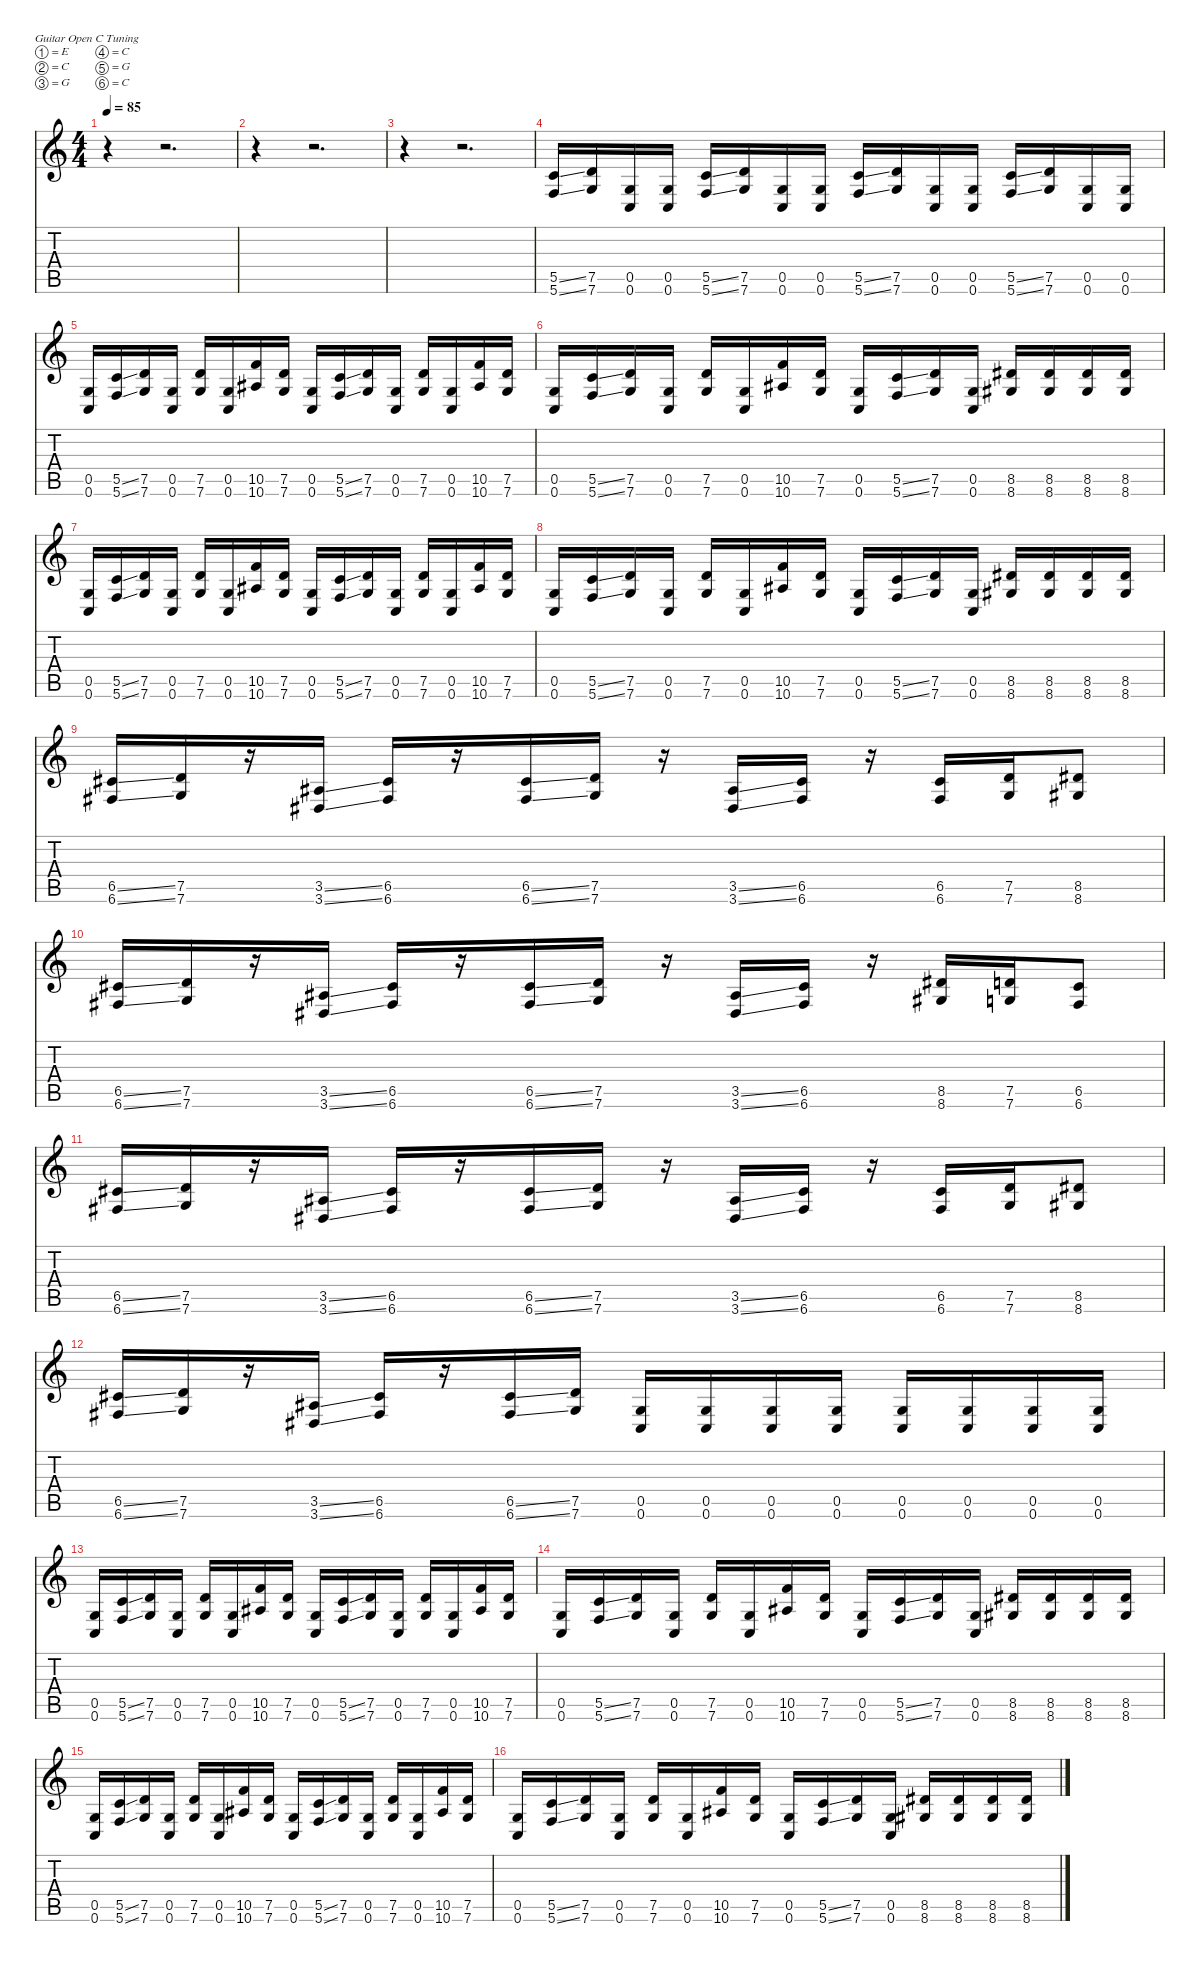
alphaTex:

\defaultSystemsLayout 4
\hideDynamics
\bracketExtendMode nobrackets
\singleTrackTrackNamePolicy hidden
\multiTrackTrackNamePolicy hidden
\firstSystemTrackNameMode fullname
\firstSystemTrackNameOrientation horizontal
\otherSystemsTrackNameOrientation horizontal
\track ("Guitar 1" "dist.guit.") {instrument distortionguitar}
\staff {score tabs}
\tuning (E4 C4 G3 C3 G2 C2)
\ts (4 4)
\beaming (8 2 2 2 2)
\tempo 85
\clef g2
\ks c
r.4{dy f instrument distortionguitar beam Down} r.2{d beam Down} |
r.4{beam Down} r.2{d beam Down} |
r.4{beam Down} r.2{d beam Down} |
(5.5{ss} 5.6{ss}).16{beam Up} (7.5 7.6).16{beam Up} (0.5 0.6).16{beam Up} (0.5 0.6).16{beam Up} (5.5{ss} 5.6{ss}).16{beam Up} (7.5 7.6).16{beam Up} (0.5 0.6).16{beam Up} (0.5 0.6).16{beam Up} (5.5{ss} 5.6{ss}).16{beam Up} (7.5 7.6).16{beam Up} (0.5 0.6).16{beam Up} (0.5 0.6).16{beam Up} (5.5{ss} 5.6{ss}).16{beam Up} (7.5 7.6).16{beam Up} (0.5 0.6).16{beam Up} (0.5 0.6).16{beam Up} |
(0.5 0.6).16{beam Up} (5.5{ss} 5.6{ss}).16{beam Up} (7.5 7.6).16{beam Up} (0.5 0.6).16{beam Up} (7.5 7.6).16{beam Up} (0.5 0.6).16{beam Up} (10.5 10.6{acc #}).16{beam Up} (7.5 7.6).16{beam Up} (0.5 0.6).16{beam Up} (5.5{ss} 5.6{ss}).16{beam Up} (7.5 7.6).16{beam Up} (0.5 0.6).16{beam Up} (7.5 7.6).16{beam Up} (0.5 0.6).16{beam Up} (10.5 10.6{acc #}).16{beam Up} (7.5 7.6).16{beam Up} |
(0.5 0.6).16{beam Up} (5.5{ss} 5.6{ss}).16{beam Up} (7.5 7.6).16{beam Up} (0.5 0.6).16{beam Up} (7.5 7.6).16{beam Up} (0.5 0.6).16{beam Up} (10.5 10.6{acc #}).16{beam Up} (7.5 7.6).16{beam Up} (0.5 0.6).16{beam Up} (5.5{ss} 5.6{ss}).16{beam Up} (7.5 7.6).16{beam Up} (0.5 0.6).16{beam Up} (8.5{acc #} 8.6{acc #}).16{beam Up} (8.5{acc #} 8.6{acc #}).16{beam Up} (8.5{acc #} 8.6{acc #}).16{beam Up} (8.5{acc #} 8.6{acc #}).16{beam Up} |
(0.5 0.6).16{beam Up} (5.5{ss} 5.6{ss}).16{beam Up} (7.5 7.6).16{beam Up} (0.5 0.6).16{beam Up} (7.5 7.6).16{beam Up} (0.5 0.6).16{beam Up} (10.5 10.6{acc #}).16{beam Up} (7.5 7.6).16{beam Up} (0.5 0.6).16{beam Up} (5.5{ss} 5.6{ss}).16{beam Up} (7.5 7.6).16{beam Up} (0.5 0.6).16{beam Up} (7.5 7.6).16{beam Up} (0.5 0.6).16{beam Up} (10.5 10.6{acc #}).16{beam Up} (7.5 7.6).16{beam Up} |
(0.5 0.6).16{beam Up} (5.5{ss} 5.6{ss}).16{beam Up} (7.5 7.6).16{beam Up} (0.5 0.6).16{beam Up} (7.5 7.6).16{beam Up} (0.5 0.6).16{beam Up} (10.5 10.6{acc #}).16{beam Up} (7.5 7.6).16{beam Up} (0.5 0.6).16{beam Up} (5.5{ss} 5.6{ss}).16{beam Up} (7.5 7.6).16{beam Up} (0.5 0.6).16{beam Up} (8.5{acc #} 8.6{acc #}).16{beam Up} (8.5{acc #} 8.6{acc #}).16{beam Up} (8.5{acc #} 8.6{acc #}).16{beam Up} (8.5{acc #} 8.6{acc #}).16{beam Up} |
(6.5{ss acc #} 6.6{ss acc #}).16{beam Up} (7.5 7.6).16{beam Up} r.16{beam Up} (3.5{ss acc #} 3.6{ss acc #}).16{beam Up} (6.5{acc #} 6.6{acc #}).16{beam Up} r.16{beam Up} (6.5{ss acc #} 6.6{ss acc #}).16{beam Up} (7.5 7.6).16{beam Up} r.16{beam Up} (3.5{ss acc #} 3.6{ss acc #}).16{beam Up} (6.5{acc #} 6.6{acc #}).16{beam Up} r.16{beam Up} (6.5{acc #} 6.6{acc #}).16{beam Up} (7.5 7.6).16{beam Up} (8.5{acc #} 8.6{acc #}).8{beam Up} |
(6.5{ss acc #} 6.6{ss acc #}).16{beam Up} (7.5 7.6).16{beam Up} r.16{beam Up} (3.5{ss acc #} 3.6{ss acc #}).16{beam Up} (6.5{acc #} 6.6{acc #}).16{beam Up} r.16{beam Up} (6.5{ss acc #} 6.6{ss acc #}).16{beam Up} (7.5 7.6).16{beam Up} r.16{beam Up} (3.5{ss acc #} 3.6{ss acc #}).16{beam Up} (6.5{acc #} 6.6{acc #}).16{beam Up} r.16{beam Up} (8.5{acc #} 8.6{acc #}).16{beam Up} (7.5 7.6).16{beam Up} (6.5{acc #} 6.6{acc #}).8{beam Up} |
(6.5{ss acc #} 6.6{ss acc #}).16{beam Up} (7.5 7.6).16{beam Up} r.16{beam Up} (3.5{ss acc #} 3.6{ss acc #}).16{beam Up} (6.5{acc #} 6.6{acc #}).16{beam Up} r.16{beam Up} (6.5{ss acc #} 6.6{ss acc #}).16{beam Up} (7.5 7.6).16{beam Up} r.16{beam Up} (3.5{ss acc #} 3.6{ss acc #}).16{beam Up} (6.5{acc #} 6.6{acc #}).16{beam Up} r.16{beam Up} (6.5{acc #} 6.6{acc #}).16{beam Up} (7.5 7.6).16{beam Up} (8.5{acc #} 8.6{acc #}).8{beam Up} |
(6.5{ss acc #} 6.6{ss acc #}).16{beam Up} (7.5 7.6).16{beam Up} r.16{beam Up} (3.5{ss acc #} 3.6{ss acc #}).16{beam Up} (6.5{acc #} 6.6{acc #}).16{beam Up} r.16{beam Up} (6.5{ss acc #} 6.6{ss acc #}).16{beam Up} (7.5 7.6).16{beam Up} (0.5 0.6).16{beam Up} (0.5 0.6).16{beam Up} (0.5 0.6).16{beam Up} (0.5 0.6).16{beam Up} (0.5 0.6).16{beam Up} (0.5 0.6).16{beam Up} (0.5 0.6).16{beam Up} (0.5 0.6).16{beam Up} |
(0.5 0.6).16{beam Up} (5.5{ss} 5.6{ss}).16{beam Up} (7.5 7.6).16{beam Up} (0.5 0.6).16{beam Up} (7.5 7.6).16{beam Up} (0.5 0.6).16{beam Up} (10.5 10.6{acc #}).16{beam Up} (7.5 7.6).16{beam Up} (0.5 0.6).16{beam Up} (5.5{ss} 5.6{ss}).16{beam Up} (7.5 7.6).16{beam Up} (0.5 0.6).16{beam Up} (7.5 7.6).16{beam Up} (0.5 0.6).16{beam Up} (10.5 10.6{acc #}).16{beam Up} (7.5 7.6).16{beam Up} |
(0.5 0.6).16{beam Up} (5.5{ss} 5.6{ss}).16{beam Up} (7.5 7.6).16{beam Up} (0.5 0.6).16{beam Up} (7.5 7.6).16{beam Up} (0.5 0.6).16{beam Up} (10.5 10.6{acc #}).16{beam Up} (7.5 7.6).16{beam Up} (0.5 0.6).16{beam Up} (5.5{ss} 5.6{ss}).16{beam Up} (7.5 7.6).16{beam Up} (0.5 0.6).16{beam Up} (8.5{acc #} 8.6{acc #}).16{beam Up} (8.5{acc #} 8.6{acc #}).16{beam Up} (8.5{acc #} 8.6{acc #}).16{beam Up} (8.5{acc #} 8.6{acc #}).16{beam Up} |
(0.5 0.6).16{beam Up} (5.5{ss} 5.6{ss}).16{beam Up} (7.5 7.6).16{beam Up} (0.5 0.6).16{beam Up} (7.5 7.6).16{beam Up} (0.5 0.6).16{beam Up} (10.5 10.6{acc #}).16{beam Up} (7.5 7.6).16{beam Up} (0.5 0.6).16{beam Up} (5.5{ss} 5.6{ss}).16{beam Up} (7.5 7.6).16{beam Up} (0.5 0.6).16{beam Up} (7.5 7.6).16{beam Up} (0.5 0.6).16{beam Up} (10.5 10.6{acc #}).16{beam Up} (7.5 7.6).16{beam Up} |
(0.5 0.6).16{beam Up} (5.5{ss} 5.6{ss}).16{beam Up} (7.5 7.6).16{beam Up} (0.5 0.6).16{beam Up} (7.5 7.6).16{beam Up} (0.5 0.6).16{beam Up} (10.5 10.6{acc #}).16{beam Up} (7.5 7.6).16{beam Up} (0.5 0.6).16{beam Up} (5.5{ss} 5.6{ss}).16{beam Up} (7.5 7.6).16{beam Up} (0.5 0.6).16{beam Up} (8.5{acc #} 8.6{acc #}).16{beam Up} (8.5{acc #} 8.6{acc #}).16{beam Up} (8.5{acc #} 8.6{acc #}).16{beam Up} (8.5{acc #} 8.6{acc #}).16{beam Up}
